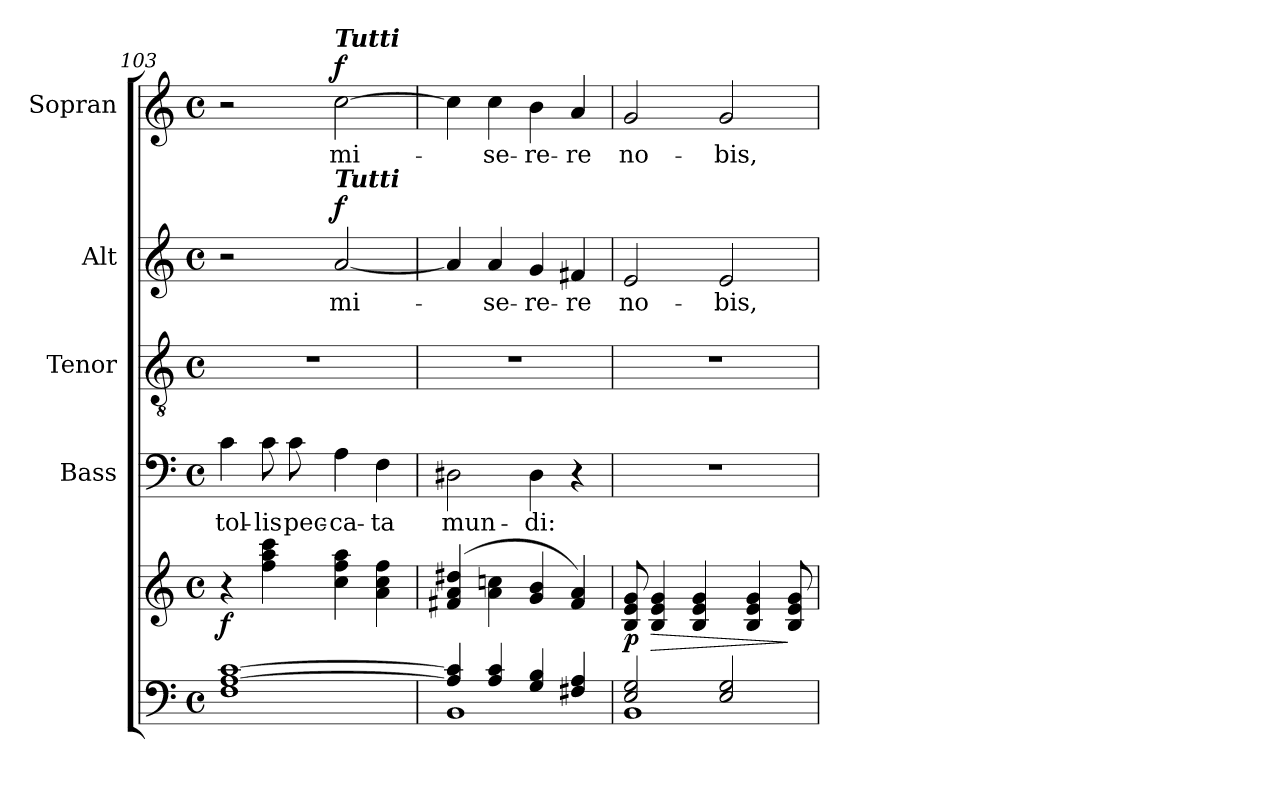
**kern	**kern	**dynam	**kern	**text	**kern	**kern	**text	**dynam	**kern	**text	**dynam
*part5	*part5	*part5	*part4	*part4	*part3	*part2	*part2	*part2	*part1	*part1	*part1
*staff6	*staff5	*staff5/6	*staff4	*staff4	*staff3	*staff2	*staff2	*staff2	*staff1	*staff1	*staff1
*	*	*	*I"Bass	*	*I"Tenor	*I"Alt	*	*	*I"Sopran	*	*
*	*	*	*I'B.	*	*I'T.	*I'A.	*	*	*I'S.	*	*
*clefF4	*clefG2	*	*clefF4	*	*clefGv2	*clefG2	*	*	*clefG2	*	*
*k[]	*k[]	*	*k[]	*	*k[]	*k[]	*	*	*k[]	*	*
*C:	*C:	*	*C:	*	*C:	*C:	*	*	*C:	*	*
*M4/4	*M4/4	*	*M4/4	*	*M4/4	*M4/4	*	*	*M4/4	*	*
*met(c)	*met(c)	*	*met(c)	*	*met(c)	*met(c)	*	*	*met(c)	*	*
=103	=103	=103	=103	=103	=103	=103	=103	=103	=103	=103	=103
*^	*	*	*	*	*	*	*	*	*	*	*
!	!	!	!LO:DY:b	!	!LO:LY:b	!	!	!	!	!	!	!
[>1A [>1c	1F	4r	f	4c\	tol-	1r	2r	.	.	2r	.	.
!	!	!	!	!	!LO:LY:b	!	!	!	!	!	!	!
.	.	4ff\ 4aa\ 4ccc\	.	8c\	-lis	.	.	.	.	.	.	.
!	!	!	!	!	!LO:LY:b	!	!	!	!	!	!	!
.	.	.	.	8c\	pec-	.	.	.	.	.	.	.
!	!	!	!	!	!	!	!	!	!	!LO:TX:a:Bi:t=Tutti	!	!
!	!	!	!	!	!	!	!LO:TX:a:Bi:t=Tutti	!	!	!	!	!
!	!	!	!	!	!LO:LY:b	!	!	!LO:LY:b	!LO:DY:a	!	!LO:LY:b	!LO:DY:a
.	.	4cc\ 4ff\ 4aa\	.	4A\	-ca-	.	[2a/	mi-	f	[2cc\	mi-	f
!	!	!	!	!	!LO:LY:b	!	!	!	!	!	!	!
.	.	4a\ 4cc\ 4ff\	.	4F\	-ta	.	.	.	.	.	.	.
=104	=104	=104	=104	=104	=104	=104	=104	=104	=104	=104	=104	=104
!	!	!	!	!	!LO:LY:b	!	!	!	!	!	!	!
4A/] 4c/]	1BB	(4f#X/ 4a/ 4dd#X/	.	2D#X\	mun-	1r	4a/]	.	.	4cc\]	.	.
!	!	!	!	!	!	!	!	!LO:LY:b	!	!	!LO:LY:b	!
4A/ 4c/	.	4a\ 4ccn\	.	.	.	.	4a/	-se-	.	4cc\	-se-	.
!	!	!	!	!	!LO:LY:b	!	!	!LO:LY:b	!	!	!LO:LY:b	!
4G/ 4B/	.	4g/ 4b/	.	4D#\	-di:	.	4g/	-re-	.	4b\	-re-	.
!	!	!	!	!	!	!	!	!LO:LY:b	!	!	!LO:LY:b	!
4F#X/ 4A/	.	4f#/ 4a/)	.	4r	.	.	4f#X/	-re	.	4a/	-re	.
=105	=105	=105	=105	=105	=105	=105	=105	=105	=105	=105	=105	=105
!	!	!	!LO:DY:b	!	!	!	!	!LO:LY:b	!	!	!LO:LY:b	!
2E/ 2G/	1BB	8B/ 8e/ 8g/	p	1r	.	1r	2e/	no-	.	2g/	no-	.
!	!	!	!LO:HP:b	!	!	!	!	!	!	!	!	!
.	.	4B/ 4e/ 4g/	>	.	.	.	.	.	.	.	.	.
.	.	4B/ 4e/ 4g/	.	.	.	.	.	.	.	.	.	.
!	!	!	!	!	!	!	!	!LO:LY:b	!	!	!LO:LY:b	!
2E/ 2G/	.	.	.	.	.	.	2e/	-bis,	.	2g/	-bis,	.
.	.	4B/ 4e/ 4g/	.	.	.	.	.	.	.	.	.	.
.	.	8B/ 8e/ 8g/	]	.	.	.	.	.	.	.	.	.
*v	*v	*	*	*	*	*	*	*	*	*	*	*
=	=	=	=	=	=	=	=	=	=	=	=
*-	*-	*-	*-	*-	*-	*-	*-	*-	*-	*-	*-
